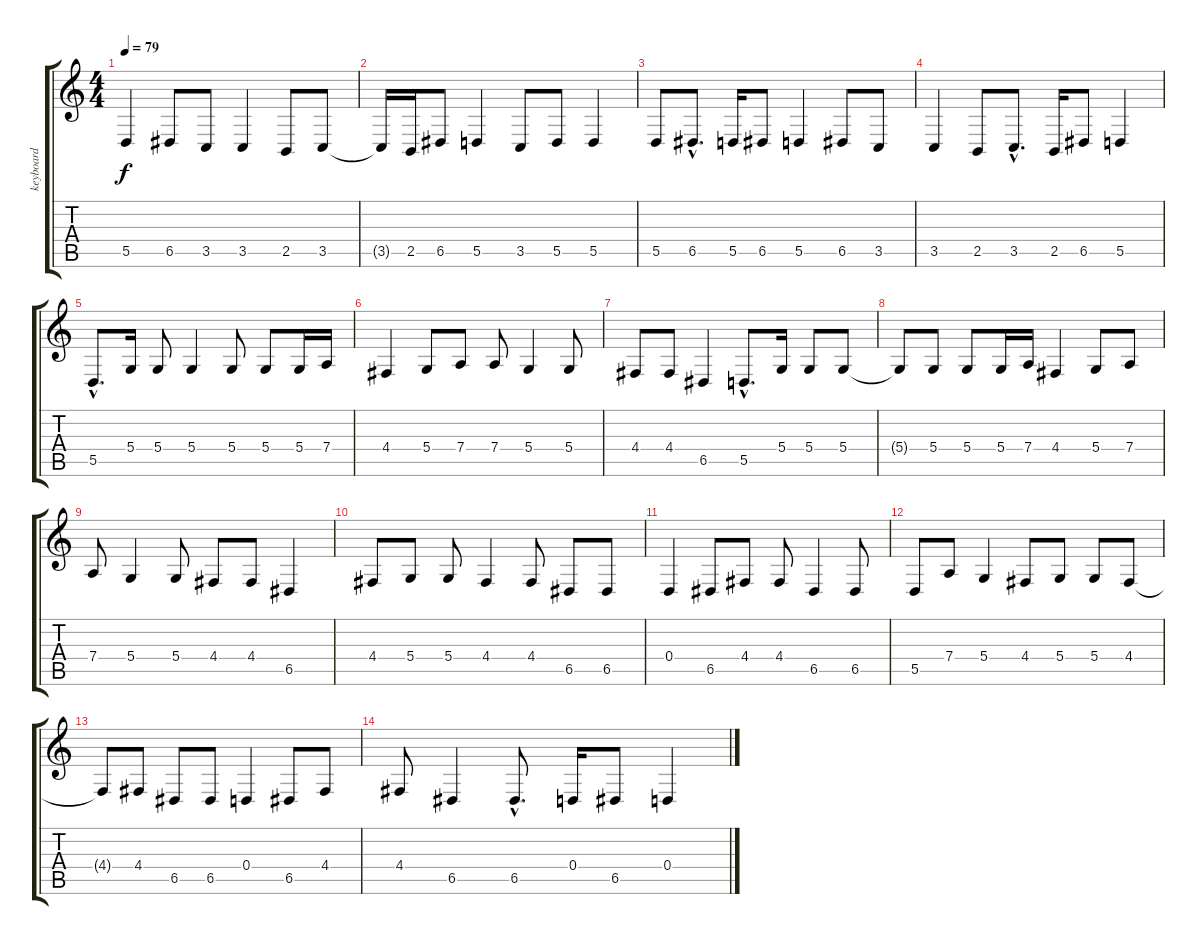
\track ("keyboard" "keyboard") {instrument pad4choir}
\staff {score tabs}
\tuning (E4 B3 G3 D3 A2 E2) {hide}
\ts (4 4)
\tempo 79
\clef g2
\ks c
5.5.4{dy f} 6.5.8 3.5.8 3.5.4 2.5.8 3.5.8 |
3.5{t}.16 2.5.16 6.5.8 5.5.4 3.5.8 5.5.8 5.5.4 |
5.5.8 6.5{hac}.8{d} 5.5.16 6.5.8 5.5.4 6.5.8 3.5.8 |
3.5.4 2.5.8 3.5{hac}.8{d} 2.5.16 6.5.8 5.5.4 |
5.5{hac}.8{d} 5.4.16 5.4.8 5.4.4 5.4.8 5.4.8 5.4.16 7.4.16 |
4.4.4 5.4.8 7.4.8 7.4.8 5.4.4 5.4.8 |
4.4.8 4.4.8 6.5.4 5.5{hac}.8{d} 5.4.16 5.4.8 5.4.8 |
5.4{t}.8 5.4.8 5.4.8 5.4.16 7.4.16 4.4.4 5.4.8 7.4.8 |
7.4.8 5.4.4 5.4.8 4.4.8 4.4.8 6.5.4 |
4.4.8 5.4.8 5.4.8 4.4.4 4.4.8 6.5.8 6.5.8 |
0.4.4 6.5.8 4.4.8 4.4.8 6.5.4 6.5.8 |
5.5.8 7.4.8 5.4.4 4.4.8 5.4.8 5.4.8 4.4.8 |
4.4{t}.8 4.4.8 6.5.8 6.5.8 0.4.4 6.5.8 4.4.8 |
4.4.8 6.5.4 6.5{hac}.8{d} 0.4.16 6.5.8 0.4.4
